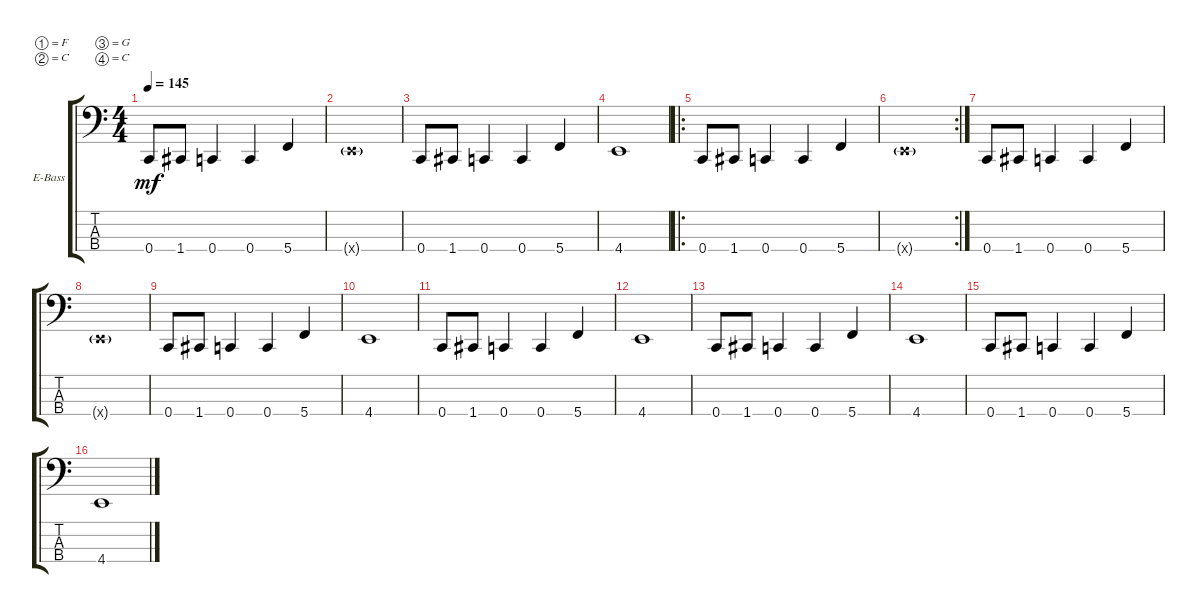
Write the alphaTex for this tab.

\defaultSystemsLayout 4
\bracketExtendMode groupsimilarinstruments
\firstSystemTrackNameOrientation horizontal
\otherSystemsTrackNameOrientation horizontal
\track ("Electric Bass" "E-Bass") {instrument electricbassfinger}
\staff {score tabs}
\tuning (F2 C2 G1 C1)
\ts (4 4)
\tempo 145
\clef f4
\ks c
0.4.8{dy mf} 1.4.8 0.4.4 0.4.4 5.4.4 |
4.4{g x}.1 |
0.4.8 1.4.8 0.4.4 0.4.4 5.4.4 |
4.4.1 |
\ro
0.4.8 1.4.8 0.4.4 0.4.4 5.4.4 |
\rc 2
4.4{g x}.1 |
0.4.8 1.4.8 0.4.4 0.4.4 5.4.4 |
4.4{g x}.1 |
0.4.8 1.4.8 0.4.4 0.4.4 5.4.4 |
4.4.1 |
0.4.8 1.4.8 0.4.4 0.4.4 5.4.4 |
4.4.1 |
0.4.8 1.4.8 0.4.4 0.4.4 5.4.4 |
4.4.1 |
0.4.8 1.4.8 0.4.4 0.4.4 5.4.4 |
4.4.1
